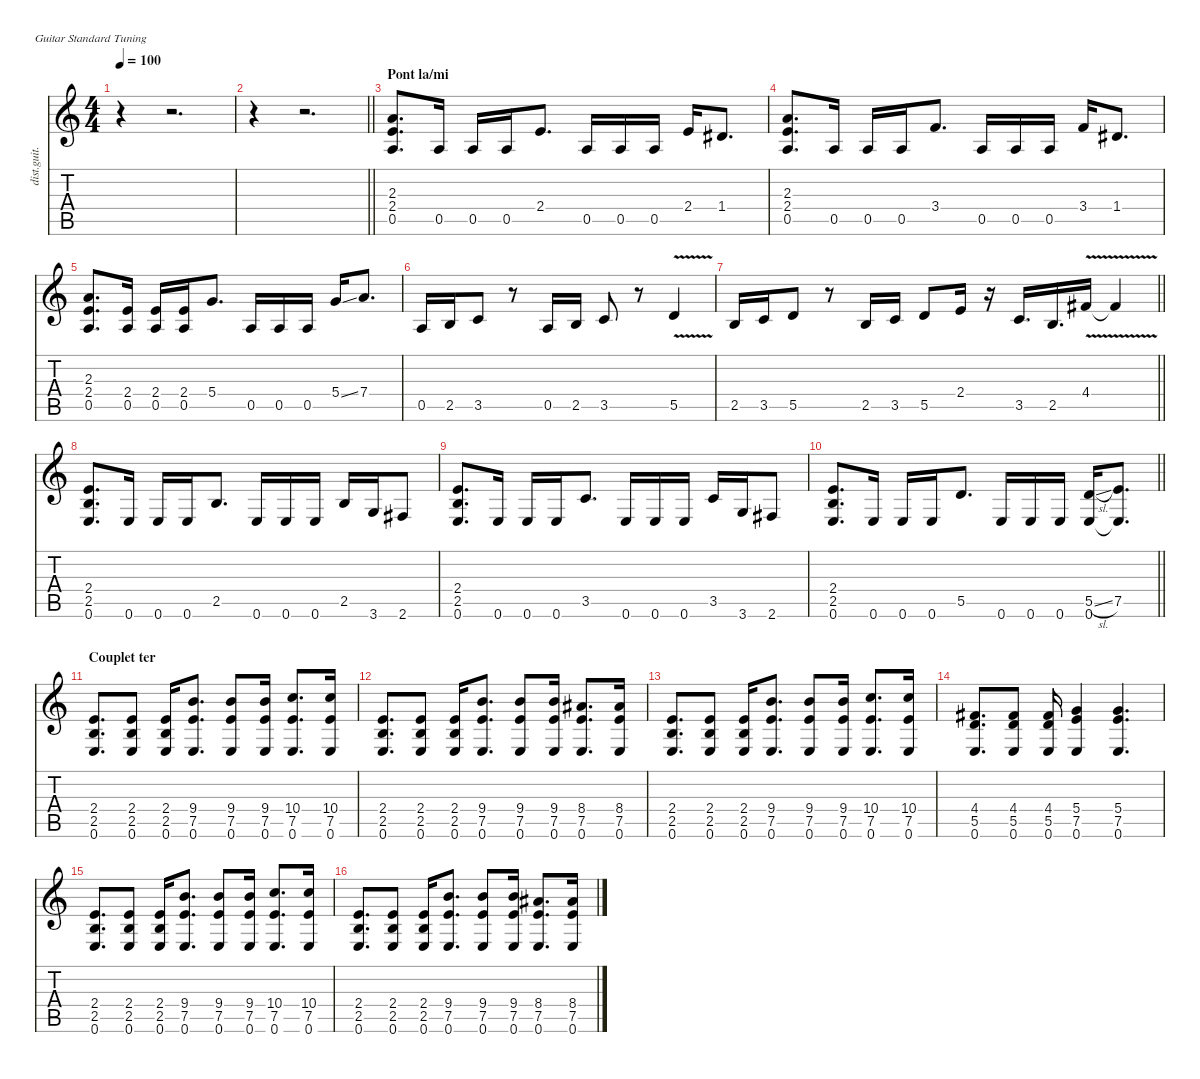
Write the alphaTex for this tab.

\defaultSystemsLayout 4
\hideDynamics
\bracketExtendMode nobrackets
\otherSystemsTrackNameOrientation horizontal
\track ("Hichem" "dist.guit.") {instrument distortionguitar}
\staff {score tabs}
\tuning (E4 B3 G3 D3 A2 E2)
\ts (4 4)
\tempo 100
\clef g2
\ks c
r.4{dy mp beam Down} r.2{d beam Down} |
\barLineRight lightlight
r.4{beam Down} r.2{d beam Down} |
\section ("" "Pont la/mi")
(2.3 2.4 0.5).8{d dy f beam Up} 0.5.16{beam Up} 0.5.16{beam Up} 0.5.16{beam Up} 2.4.8{d beam Up} 0.5.16{beam Up} 0.5.16{beam Up} 0.5.16{beam Up} 2.4.16{beam Up} 1.4{acc #}.8{d beam Up} |
(2.3 2.4 0.5).8{d beam Up} 0.5.16{beam Up} 0.5.16{beam Up} 0.5.16{beam Up} 3.4.8{d beam Up} 0.5.16{beam Up} 0.5.16{beam Up} 0.5.16{beam Up} 3.4.16{beam Up} 1.4{acc #}.8{d beam Up} |
(2.3 2.4 0.5).8{d beam Up} (2.4 0.5).16{beam Up} (2.4 0.5).16{beam Up} (2.4 0.5).16{beam Up} 5.4.8{d beam Up} 0.5.16{beam Up} 0.5.16{beam Up} 0.5.16{beam Up} 5.4{ss}.16{beam Up} 7.4.8{d beam Up} |
0.5.16{beam Up} 2.5.16{beam Up} 3.5.8{beam Up} r.8{beam Up} 0.5.16{beam Up} 2.5.16{beam Up} 3.5.8{beam Up} r.8{beam Up} 5.5{v}.4{beam Up} |
\barLineRight lightlight
2.5.16{beam Up} 3.5.16{beam Up} 5.5.8{beam Up} r.8{beam Up} 2.5.16{beam Up} 3.5.16{beam Up} 5.5.8{beam Up} 2.4.16{beam Up} r.16{beam Up} 3.5.16{d beam Up} 2.5.16{d beam Up} 4.4{v acc #}.16{beam Up} 4.4{v t acc #}.4{beam Up} |
(2.4 2.5 0.6).8{d beam Up} 0.6.16{beam Up} 0.6.16{beam Up} 0.6.16{beam Up} 2.5.8{d beam Up} 0.6.16{beam Up} 0.6.16{beam Up} 0.6.16{beam Up} 2.5.16{beam Up} 3.6.16{beam Up} 2.6{acc #}.8{beam Up} |
(2.4 2.5 0.6).8{d beam Up} 0.6.16{beam Up} 0.6.16{beam Up} 0.6.16{beam Up} 3.5.8{d beam Up} 0.6.16{beam Up} 0.6.16{beam Up} 0.6.16{beam Up} 3.5.16{beam Up} 3.6.16{beam Up} 2.6{acc #}.8{beam Up} |
\barLineRight lightlight
(2.4 2.5 0.6).8{d beam Up} 0.6.16{beam Up} 0.6.16{beam Up} 0.6.16{beam Up} 5.5.8{d beam Up} 0.6.16{beam Up} 0.6.16{beam Up} 0.6.16{beam Up} (5.5{sl} 0.6).16{beam Up} (7.5 0.6{t}).8{d beam Up} |
\section ("" "Couplet ter")
(2.4 2.5 0.6).8{d beam Up} (2.4 2.5 0.6).8{beam Up} (2.4 2.5 0.6).16{beam Up} (9.4 7.5 0.6).8{d beam Up} (9.4 7.5 0.6).8{beam Up} (9.4 7.5 0.6).16{beam Up} (10.4 7.5 0.6).8{d beam Up} (10.4 7.5 0.6).16{beam Up} |
(2.4 2.5 0.6).8{d beam Up} (2.4 2.5 0.6).8{beam Up} (2.4 2.5 0.6).16{beam Up} (9.4 7.5 0.6).8{d beam Up} (9.4 7.5 0.6).8{beam Up} (9.4 7.5 0.6).16{beam Up} (8.4{acc #} 7.5 0.6).8{d beam Up} (8.4{acc #} 7.5 0.6).16{beam Up} |
(2.4 2.5 0.6).8{d beam Up} (2.4 2.5 0.6).8{beam Up} (2.4 2.5 0.6).16{beam Up} (9.4 7.5 0.6).8{d beam Up} (9.4 7.5 0.6).8{beam Up} (9.4 7.5 0.6).16{beam Up} (10.4 7.5 0.6).8{d beam Up} (10.4 7.5 0.6).16{beam Up} |
(4.4{acc #} 5.5 0.6).8{d beam Up} (4.4{acc #} 5.5 0.6).8{beam Up} (4.4{acc #} 5.5 0.6).16{beam Up} (5.4 7.5 0.6).4{beam Up} (5.4 7.5 0.6).4{d beam Up} |
(2.4 2.5 0.6).8{d beam Up} (2.4 2.5 0.6).8{beam Up} (2.4 2.5 0.6).16{beam Up} (9.4 7.5 0.6).8{d beam Up} (9.4 7.5 0.6).8{beam Up} (9.4 7.5 0.6).16{beam Up} (10.4 7.5 0.6).8{d beam Up} (10.4 7.5 0.6).16{beam Up} |
(2.4 2.5 0.6).8{d beam Up} (2.4 2.5 0.6).8{beam Up} (2.4 2.5 0.6).16{beam Up} (9.4 7.5 0.6).8{d beam Up} (9.4 7.5 0.6).8{beam Up} (9.4 7.5 0.6).16{beam Up} (8.4{acc #} 7.5 0.6).8{d beam Up} (8.4{acc #} 7.5 0.6).16{beam Up}
